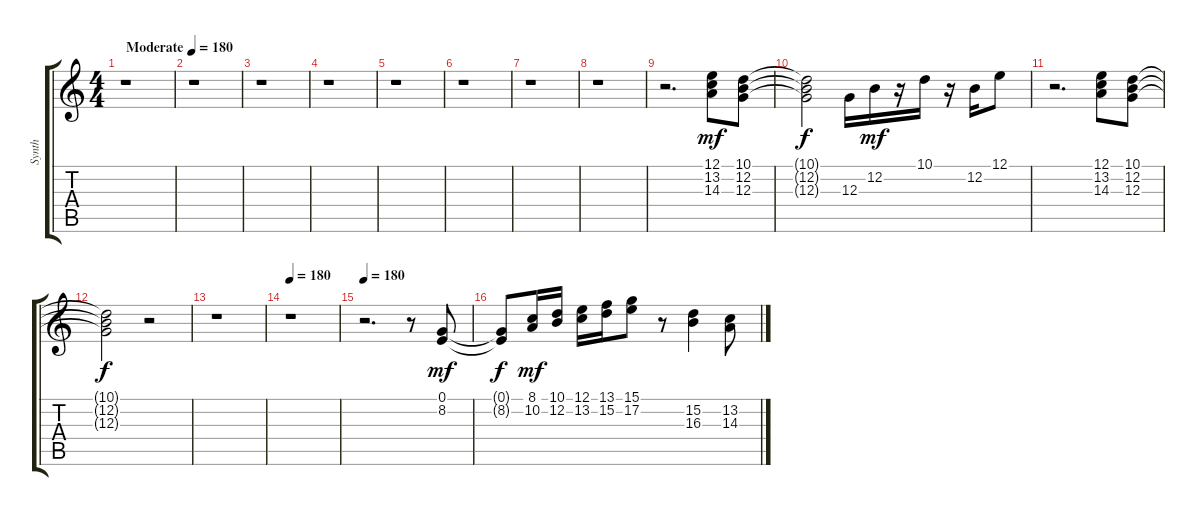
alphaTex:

\track ("Synth" "Synth") {instrument pad3polysynth}
\staff {score tabs}
\tuning (E4 B3 G3 D3 A2 E2) {hide}
\ts (4 4)
\tempo (180 "Moderate")
\clef g2
\ks c
r.1{dy mf instrument pad3polysynth} |
r.1 |
r.1 |
r.1 |
r.1 |
r.1 |
r.1 |
r.1 |
r.2{d} (12.1 13.2 14.3).8 (10.1 12.2 12.3).8 |
(10.1{t} 12.2{t} 12.3{t}).2{dy f} 12.3.16 12.2.16{dy mf} r.16 10.1.16 r.16 12.2.16 12.1.8 |
r.2{d} (12.1 13.2 14.3).8 (10.1 12.2 12.3).8 |
(10.1{t} 12.2{t} 12.3{t}).2{dy f} r.2 |
r.1 |
\tempo 180
r.1 |
\tempo 180
r.2{d} r.8 (0.1 8.2).8{dy mf} |
(0.1{t} 8.2{t}).8{dy f} (8.1 10.2).16{dy mf} (10.1 12.2).16 (12.1 13.2).16 (13.1 15.2).16 (15.1 17.2).8 r.8 (15.2 16.3).4 (13.2 14.3).8
